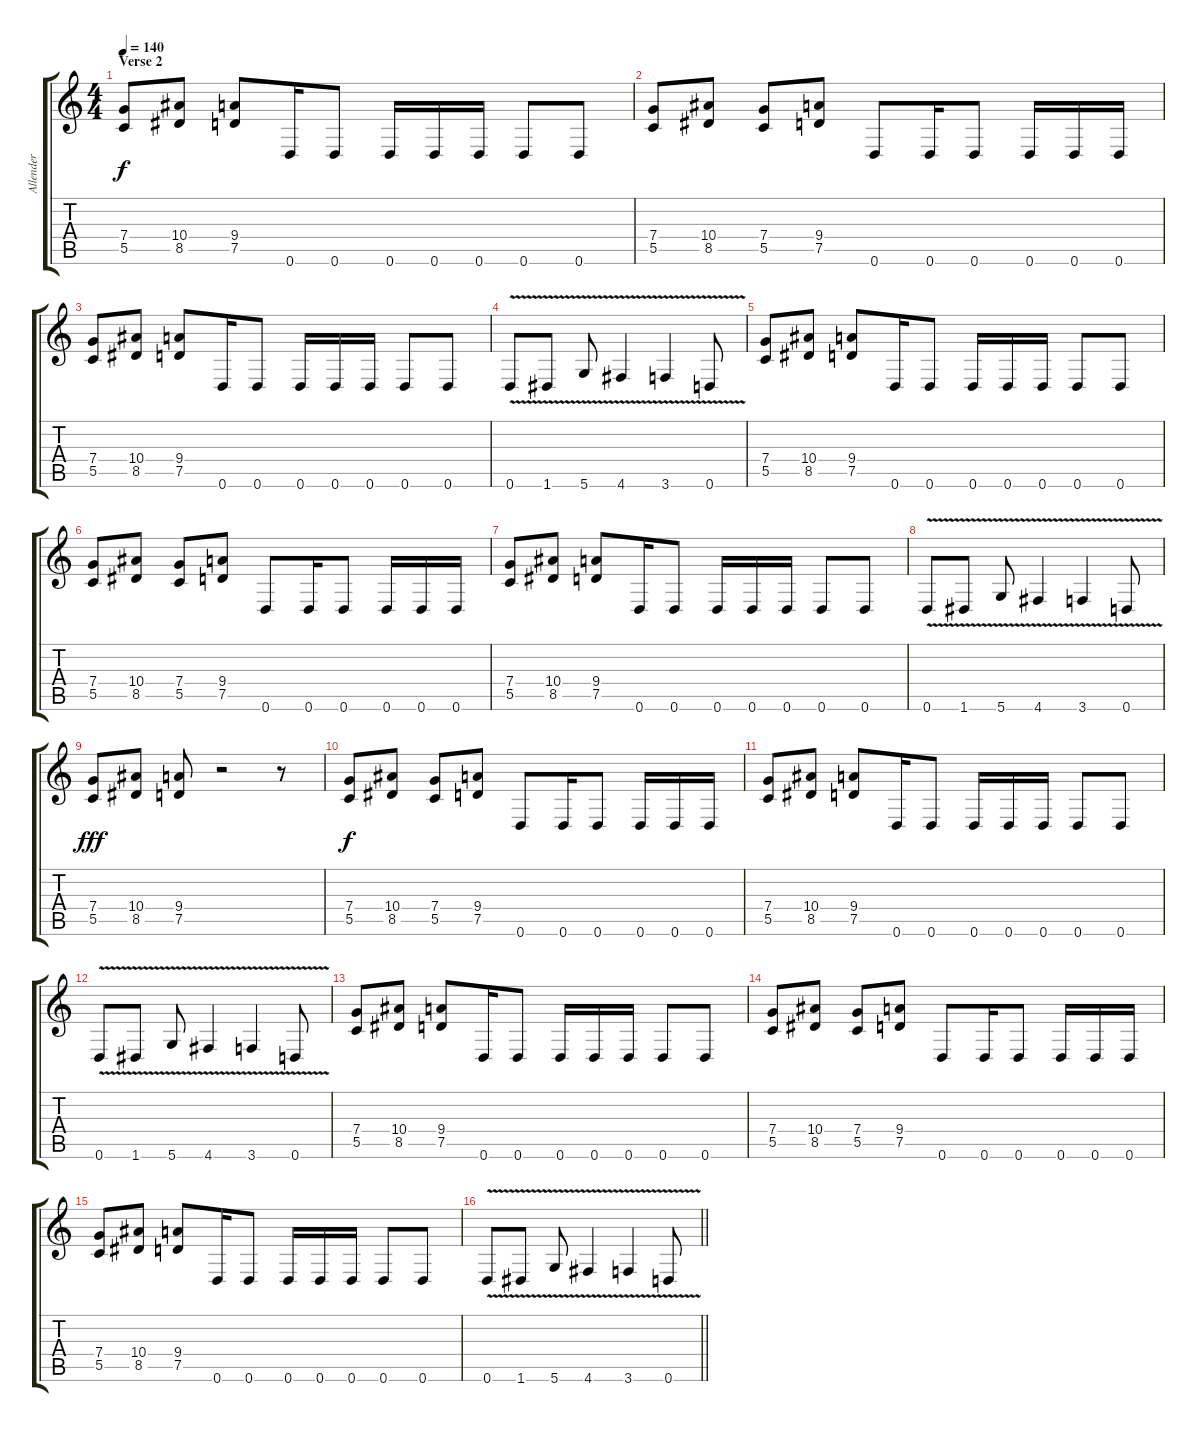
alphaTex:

\track ("Allender" "Allender") {instrument distortionguitar}
\staff {score tabs}
\tuning (D4 A3 F3 C3 G2 D2) {hide}
\ts (4 4)
\section ("" "Verse 2")
\tempo 140
\clef g2
\ks c
(7.4 5.5).8{dy f} (10.4 8.5).8 (9.4 7.5).8 0.6.16 0.6.8 0.6.16 0.6.16 0.6.16 0.6.8 0.6.8 |
(7.4 5.5).8 (10.4 8.5).8 (7.4 5.5).8 (9.4 7.5).8 0.6.8 0.6.16 0.6.8 0.6.16 0.6.16 0.6.16 |
(7.4 5.5).8 (10.4 8.5).8 (9.4 7.5).8 0.6.16 0.6.8 0.6.16 0.6.16 0.6.16 0.6.8 0.6.8 |
0.6{v}.8 1.6{v}.8 5.6{v}.8 4.6{v}.4 3.6{v}.4 0.6{v}.8 |
(7.4 5.5).8 (10.4 8.5).8 (9.4 7.5).8 0.6.16 0.6.8 0.6.16 0.6.16 0.6.16 0.6.8 0.6.8 |
(7.4 5.5).8 (10.4 8.5).8 (7.4 5.5).8 (9.4 7.5).8 0.6.8 0.6.16 0.6.8 0.6.16 0.6.16 0.6.16 |
(7.4 5.5).8 (10.4 8.5).8 (9.4 7.5).8 0.6.16 0.6.8 0.6.16 0.6.16 0.6.16 0.6.8 0.6.8 |
0.6{v}.8 1.6{v}.8 5.6{v}.8 4.6{v}.4 3.6{v}.4 0.6{v}.8 |
(7.4 5.5).8{dy fff} (10.4 8.5).8 (9.4 7.5).8 r.2 r.8 |
(7.4 5.5).8{dy f} (10.4 8.5).8 (7.4 5.5).8 (9.4 7.5).8 0.6.8 0.6.16 0.6.8 0.6.16 0.6.16 0.6.16 |
(7.4 5.5).8 (10.4 8.5).8 (9.4 7.5).8 0.6.16 0.6.8 0.6.16 0.6.16 0.6.16 0.6.8 0.6.8 |
0.6{v}.8 1.6{v}.8 5.6{v}.8 4.6{v}.4 3.6{v}.4 0.6{v}.8 |
(7.4 5.5).8 (10.4 8.5).8 (9.4 7.5).8 0.6.16 0.6.8 0.6.16 0.6.16 0.6.16 0.6.8 0.6.8 |
(7.4 5.5).8 (10.4 8.5).8 (7.4 5.5).8 (9.4 7.5).8 0.6.8 0.6.16 0.6.8 0.6.16 0.6.16 0.6.16 |
(7.4 5.5).8 (10.4 8.5).8 (9.4 7.5).8 0.6.16 0.6.8 0.6.16 0.6.16 0.6.16 0.6.8 0.6.8 |
\barLineRight lightlight
0.6{v}.8 1.6{v}.8 5.6{v}.8 4.6{v}.4 3.6{v}.4 0.6{v}.8
